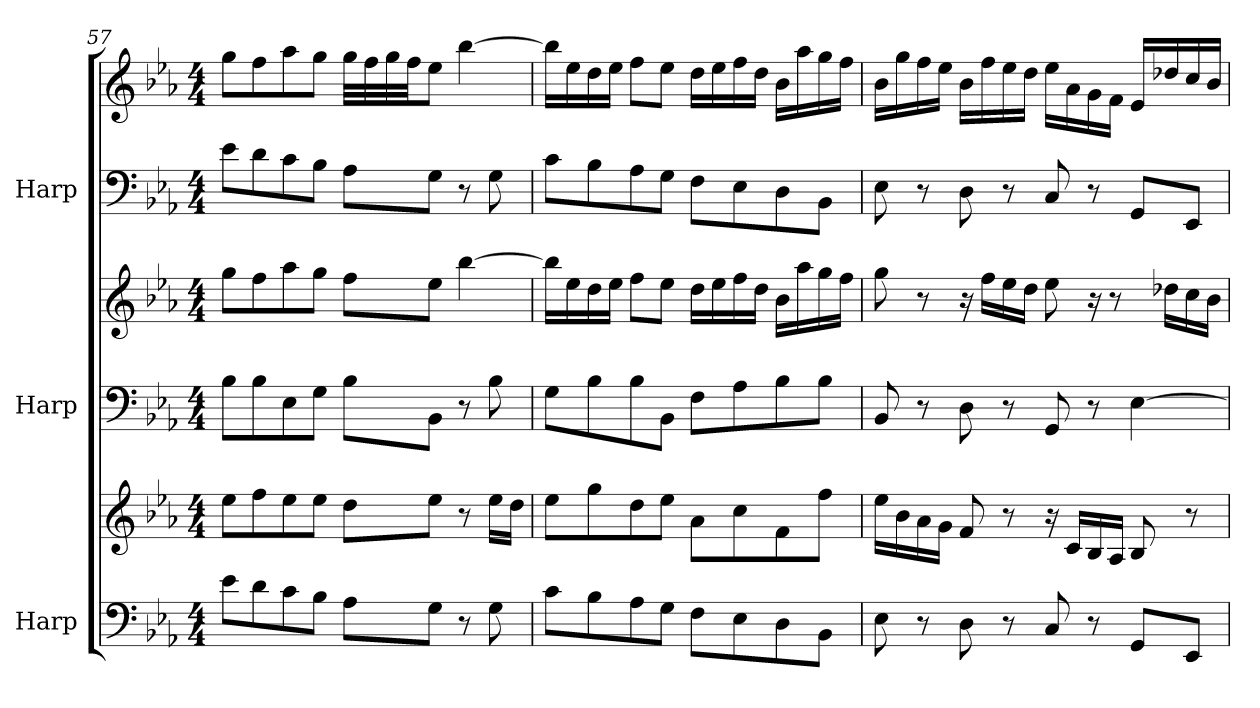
**kern	**kern	**kern	**kern	**kern	**kern
*part3	*part3	*part2	*part2	*part1	*part1
*staff6	*staff5	*staff4	*staff3	*staff2	*staff1
*I"Harp	*	*I"Harp	*	*I"Harp	*
*I'Hp	*	*I'Hp	*	*I'Hp	*
*clefF4	*clefG2	*clefF4	*clefG2	*clefF4	*clefG2
*k[b-e-a-]	*k[b-e-a-]	*k[b-e-a-]	*k[b-e-a-]	*k[b-e-a-]	*k[b-e-a-]
*M4/4	*M4/4	*M4/4	*M4/4	*M4/4	*M4/4
=57	=57	=57	=57	=57	=57
8e-\L	8ee-\L	8B-\L	8gg\L	8e-\L	8gg\L
8d\	8ff\	8B-\	8ff\	8d\	8ff\
8c\	8ee-\	8E-\	8aa-\	8c\	8aa-\
8B-\J	8ee-\J	8G\J	8gg\J	8B-\J	8gg\J
8A-\L	8dd\L	8B-\L	8ff\L	8A-\L	32gg\LLL
.	.	.	.	.	32ff\
.	.	.	.	.	32gg\
.	.	.	.	.	32ff\JJ
8G\J	8ee-\J	8BB-\J	8ee-\J	8G\J	8ee-\J
8r	8r	8r	[4bb-\	8r	[4bb-\
8G\	16ee-\LL	8B-\	.	8G\	.
.	16dd\JJ	.	.	.	.
=58	=58	=58	=58	=58	=58
8c\L	8ee-\L	8G\L	16bb-\LL]	8c\L	16bb-\LL]
.	.	.	16ee-\	.	16ee-\
8B-\	8gg\	8B-\	16dd\	8B-\	16dd\
.	.	.	16ee-\JJ	.	16ee-\JJ
8A-\	8dd\	8B-\	8ff\L	8A-\	8ff\L
8G\J	8ee-\J	8BB-\J	8ee-\J	8G\J	8ee-\J
8F\L	8a-\L	8F\L	16dd\LL	8F\L	16dd\LL
.	.	.	16ee-\	.	16ee-\
8E-\	8cc\	8A-\	16ff\	8E-\	16ff\
.	.	.	16dd\JJ	.	16dd\JJ
8D\	8f\	8B-\	16b-\LL	8D\	16b-\LL
.	.	.	16aa-\	.	16aa-\
8BB-\J	8ff\J	8B-\J	16gg\	8BB-\J	16gg\
.	.	.	16ff\JJ	.	16ff\JJ
!!LO:LB:g=z
=59	=59	=59	=59	=59	=59
8E-\	16ee-\LL	8BB-/	8gg\	8E-\	16b-\LL
.	16b-\	.	.	.	16gg\
8r	16a-\	8r	8r	8r	16ff\
.	16g\JJ	.	.	.	16ee-\JJ
8D\	8f/	8D\	16r	8D\	16b-\LL
.	.	.	16ff\LL	.	16ff\
8r	8r	8r	16ee-\	8r	16ee-\
.	.	.	16dd\JJ	.	16dd\JJ
8C/	16r	8GG/	8ee-\	8C/	16ee-\LL
.	16c/LL	.	.	.	16a-\
8r	16B-/	8r	16r	8r	16g\
.	16A-/JJ	.	8r	.	16f\JJ
8GG/L	8B-/	[4E-\	.	8GG/L	16e-/LL
.	.	.	16dd-X\LL	.	16dd-X/
8EE-/J	8r	.	16cc\	8EE-/J	16cc/
.	.	.	16b-\JJ	.	16b-/JJ
=	=	=	=	=	=
*-	*-	*-	*-	*-	*-
